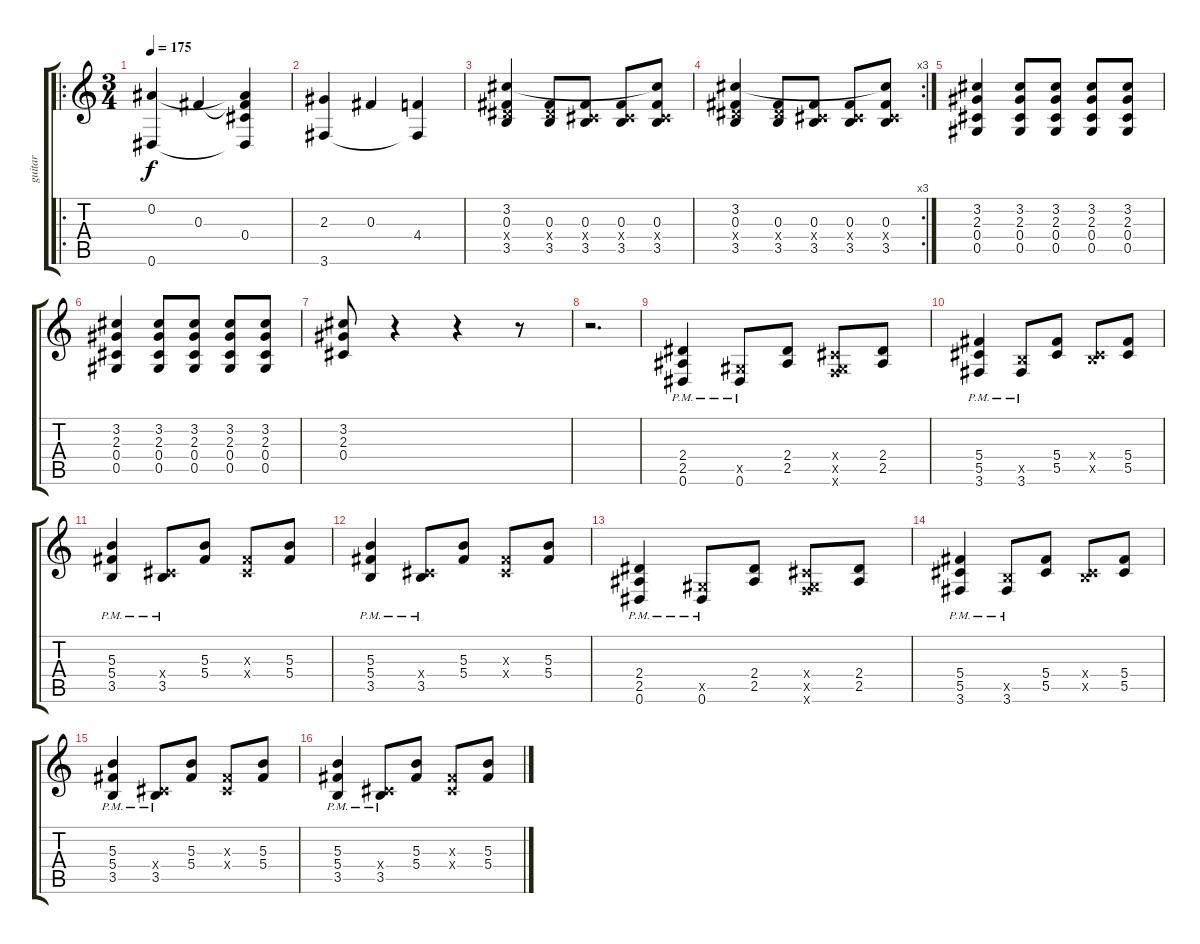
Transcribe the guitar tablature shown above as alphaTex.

\track ("guitar" "guitar") {instrument acousticguitarsteel}
\staff {score tabs}
\tuning (Eb4 Bb3 Gb3 Db3 Ab2 Eb2) {hide}
\ro
\ts (3 4)
\tempo 175
\clef g2
\ks c
(0.2 0.6).4{dy f instrument acousticguitarsteel} 0.3.4 (0.2{t} 0.3{t} 0.4 0.6{t}).4 |
(2.3 3.6).4 0.3.4 (4.4 3.6{t}).4 |
(3.2 0.3 2.4{x} 3.5).4 (0.3 2.4{x} 3.5).8 (0.3 0.4{x} 3.5).8 (0.3 0.4{x} 3.5).8 (3.2{t} 0.3 0.4{x} 3.5).8 |
\rc 3
(3.2 0.3 2.4{x} 3.5).4 (0.3 2.4{x} 3.5).8 (0.3 0.4{x} 3.5).8 (0.3 0.4{x} 3.5).8 (3.2{t} 0.3 0.4{x} 3.5).8 |
(3.2 2.3 0.4 0.5).4 (3.2 2.3 0.4 0.5).8 (3.2 2.3 0.4 0.5).8 (3.2 2.3 0.4 0.5).8 (3.2 2.3 0.4 0.5).8 |
(3.2 2.3 0.4 0.5).4 (3.2 2.3 0.4 0.5).8 (3.2 2.3 0.4 0.5).8 (3.2 2.3 0.4 0.5).8 (3.2 2.3 0.4 0.5).8 |
(3.2 2.3 0.4).8 r.4 r.4 r.8 |
r.2{d} |
(2.4{pm} 2.5{pm} 0.6).4 (0.5{x} 0.6{pm}).8 (2.4 2.5).8 (0.4{x} 0.5{x} 2.6{x}).8 (2.4 2.5).8 |
(5.4{pm} 5.5{pm} 3.6).4 (3.5{x} 3.6{pm}).8 (5.4 5.5).8 (0.4{x} 3.5{x}).8 (5.4 5.5).8 |
(5.3{pm} 5.4{pm} 3.5).4 (0.4{x} 3.5{pm}).8 (5.3 5.4).8 (0.3{x} 0.4{x}).8 (5.3 5.4).8 |
(5.3{pm} 5.4{pm} 3.5).4 (0.4{x} 3.5{pm}).8 (5.3 5.4).8 (0.3{x} 0.4{x}).8 (5.3 5.4).8 |
(2.4{pm} 2.5{pm} 0.6).4 (0.5{x} 0.6{pm}).8 (2.4 2.5).8 (0.4{x} 0.5{x} 2.6{x}).8 (2.4 2.5).8 |
(5.4{pm} 5.5{pm} 3.6).4 (3.5{x} 3.6{pm}).8 (5.4 5.5).8 (0.4{x} 3.5{x}).8 (5.4 5.5).8 |
(5.3{pm} 5.4{pm} 3.5).4 (0.4{x} 3.5{pm}).8 (5.3 5.4).8 (0.3{x} 0.4{x}).8 (5.3 5.4).8 |
(5.3{pm} 5.4{pm} 3.5).4 (0.4{x} 3.5{pm}).8 (5.3 5.4).8 (0.3{x} 0.4{x}).8 (5.3 5.4).8
